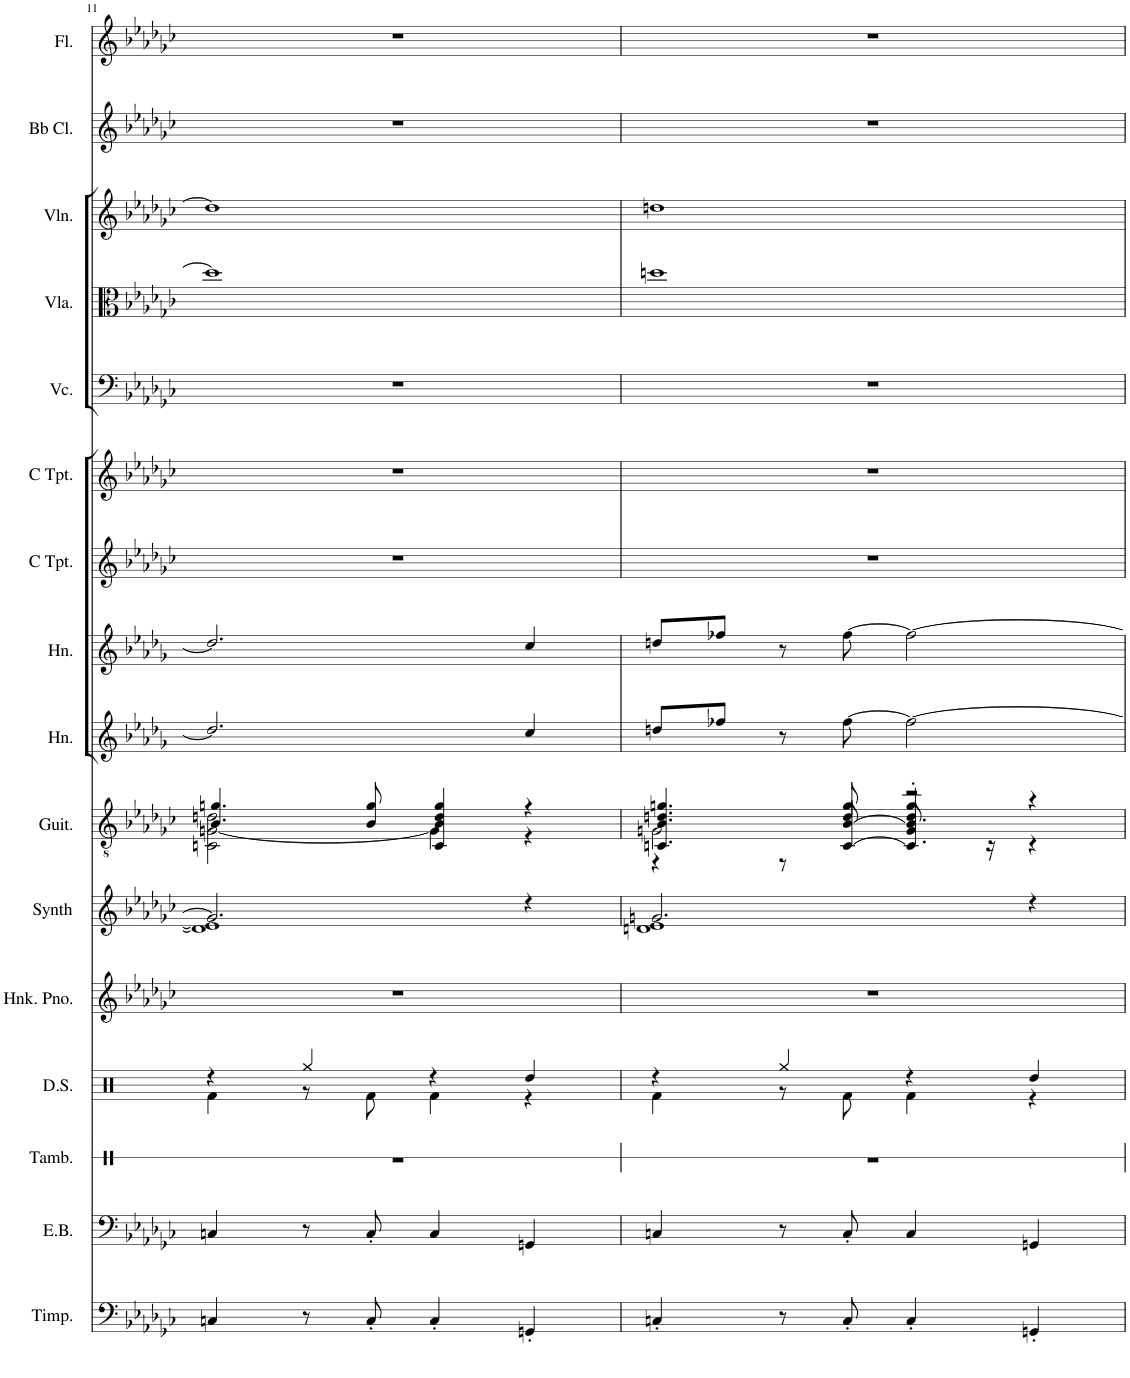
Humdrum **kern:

**kern	**kern	**kern	**kern	**kern	**kern	**kern	**kern	**kern	**kern	**kern	**kern	**kern	**kern	**kern	**kern
*part16	*part15	*part14	*part13	*part12	*part11	*part10	*part9	*part8	*part7	*part6	*part5	*part4	*part3	*part2	*part1
*staff16	*staff15	*staff14	*staff13	*staff12	*staff11	*staff10	*staff9	*staff8	*staff7	*staff6	*staff5	*staff4	*staff3	*staff2	*staff1
*I"Timpani	*I"Electric Bass	*I"Tambourine, tamborine	*I"Drum Set	*I"Honky Tonk Piano, piano	*I"Synth	*I"Classical Guitar, guitar	*I"Horn in F	*I"Horn in F	*I"Trumpet in C	*I"Trumpet in C	*I"Cello	*I"Viola	*I"Violin	*I"Clarinet in Bb	*I"Flute, flute
*I'Timp.	*I'E.B.	*I'Tamb.	*I'D.S.	*I'Hnk. Pno.	*I'Synth	*I'Guit.	*I'Hn.	*I'Hn.	*	*	*	*I'Vla.	*I'Vln.	*	*I'Fl.
!!LO:PB:g=z
*clefF4	*clefF4	*clefX	*clefX	*clefG2	*clefG2	*clefGv2	*clefG2	*clefG2	*clefG2	*clefG2	*clefF4	*clefC3	*clefG2	*clefG2	*clefG2
*	*Trd7c12	*	*	*	*	*	*Trd4c7	*Trd4c7	*Trd1c2	*Trd1c2	*	*	*	*Trd1c2	*
*k[b-e-a-d-g-c-]	*k[b-e-a-d-g-c-]	*k[b-e-a-d-g-c-]	*k[b-e-a-d-g-c-]	*k[b-e-a-d-g-c-]	*k[b-e-a-d-g-c-]	*k[b-e-a-d-g-c-]	*k[b-e-a-d-g-]	*k[b-e-a-d-g-]	*k[b-e-a-d-g-c-]	*k[b-e-a-d-g-c-]	*k[b-e-a-d-g-c-]	*k[b-e-a-d-g-c-]	*k[b-e-a-d-g-c-]	*k[b-e-a-d-g-c-]	*k[b-e-a-d-g-c-]
*G-:	*G-:	*G-:	*G-:	*G-:	*G-:	*G-:	*D-:	*D-:	*G-:	*G-:	*G-:	*G-:	*G-:	*G-:	*G-:
*M4/4	*M4/4	*M4/4	*M4/4	*M4/4	*M4/4	*M4/4	*M4/4	*M4/4	*M4/4	*M4/4	*M4/4	*M4/4	*M4/4	*M4/4	*M4/4
=11	=11	=11	=11	=11	=11	=11	=11	=11	=11	=11	=11	=11	=11	=11	=11
*	*	*	*^	*	*^	*^	*	*	*	*	*	*	*	*	*
4Cn/	4Cn/	1r	4r	4Rf\	1r	2.g/]	1d] 1e-]	4.B-/ 4.gn/	2Cn\ [<2Gn\ 2dn\	2.dd/]	2.dd/]	1r	1r	1r	1dd]	1dd]	1r	1r
8r	8r	.	4Rgg/	8r	.	.	.	.	.	.	.	.	.	.	.	.	.	.
8C'/	8C'/	.	.	8Rf\	.	.	.	8B-/ 8g/	.	.	.	.	.	.	.	.	.	.
4C'/	4C/	.	4r	4Rf\	.	.	.	4C/ 4B-/ 4d/ 4g/	4G\]	.	.	.	.	.	.	.	.	.
4GGn'/	4GGn/	.	4Rdd/	4r	.	4r	.	4r	4r	4cc/	4cc/	.	.	.	.	.	.	.
=12	=12	=12	=12	=12	=12	=12	=12	=12	=12	=12	=12	=12	=12	=12	=12	=12	=12	=12
*	*	*	*	*	*	*	*	*	*^	*	*	*	*	*	*	*	*	*
4Cn'/	4Cn/	1r	4r	4Rf\	1r	2.gn/	1dn 1e-	4.Cn/ 4.B-/ 4.dn/ 4.gn/	2Gn\	4r	8ddn/L	8ddn/L	1r	1r	1r	1ddn	1ddn	1r	1r
.	.	.	.	.	.	.	.	.	.	.	8ff-X/J	8ff-X/J	.	.	.	.	.	.	.
8r	8r	.	4Rgg/	8r	.	.	.	.	.	8r	8r	8r	.	.	.	.	.	.	.
8C'/	8C'/	.	.	8Rf\	.	.	.	8d/ 8g/	.	[8C/ [8B-/	[8ff-\	[8ff-\	.	.	.	.	.	.	.
4C'/	4C/	.	4r	4Rf\	.	.	.	4G/' 4d/' 4g/'	2r	8.C/] 8.B-/]	2ff-\_	2ff-\_	.	.	.	.	.	.	.
.	.	.	.	.	.	.	.	.	.	16r	.	.	.	.	.	.	.	.	.
4GGn'/	4GGn/	.	4Rdd/	4r	.	4r	.	4r	.	4r	.	.	.	.	.	.	.	.	.
*	*	*	*	*	*	*v	*v	*	*	*	*	*	*	*	*	*	*	*	*
*	*	*	*v	*v	*	*	*v	*v	*v	*	*	*	*	*	*	*	*	*
=	=	=	=	=	=	=	=	=	=	=	=	=	=	=	=
*-	*-	*-	*-	*-	*-	*-	*-	*-	*-	*-	*-	*-	*-	*-	*-
